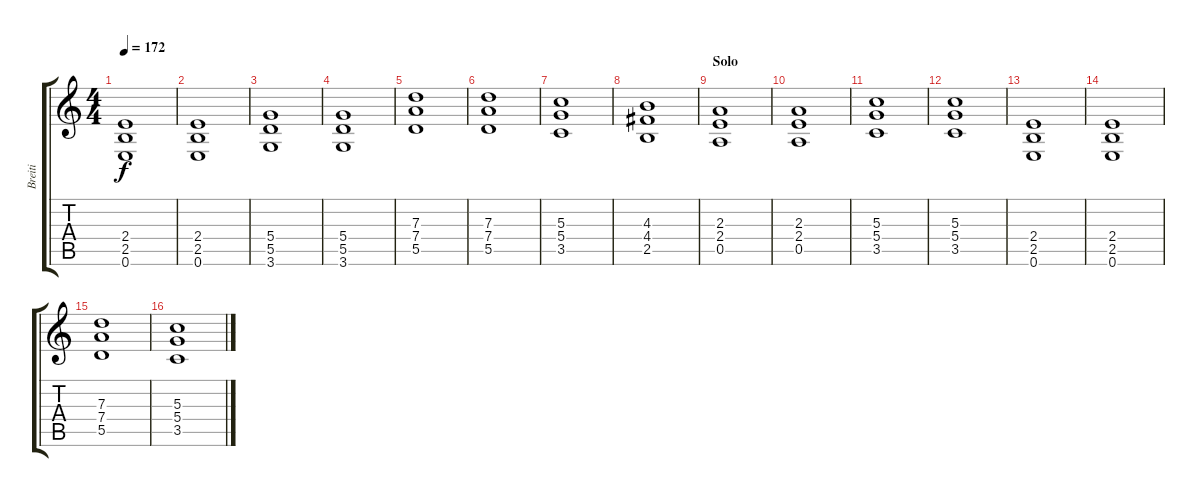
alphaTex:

\track ("Breiti" "Breiti") {instrument distortionguitar}
\staff {score tabs}
\tuning (E4 B3 G3 D3 A2 E2) {hide}
\ts (4 4)
\tempo 172
\clef g2
\ks c
(2.4 2.5 0.6).1{dy f} |
(2.4 2.5 0.6).1 |
(5.4 5.5 3.6).1 |
(5.4 5.5 3.6).1 |
(7.3 7.4 5.5).1 |
(7.3 7.4 5.5).1 |
(5.3 5.4 3.5).1 |
(4.3 4.4 2.5).1 |
\section ("" "Solo")
(2.3 2.4 0.5).1 |
(2.3 2.4 0.5).1 |
(5.3 5.4 3.5).1 |
(5.3 5.4 3.5).1 |
(2.4 2.5 0.6).1 |
(2.4 2.5 0.6).1 |
(7.3 7.4 5.5).1 |
(5.3 5.4 3.5).1
